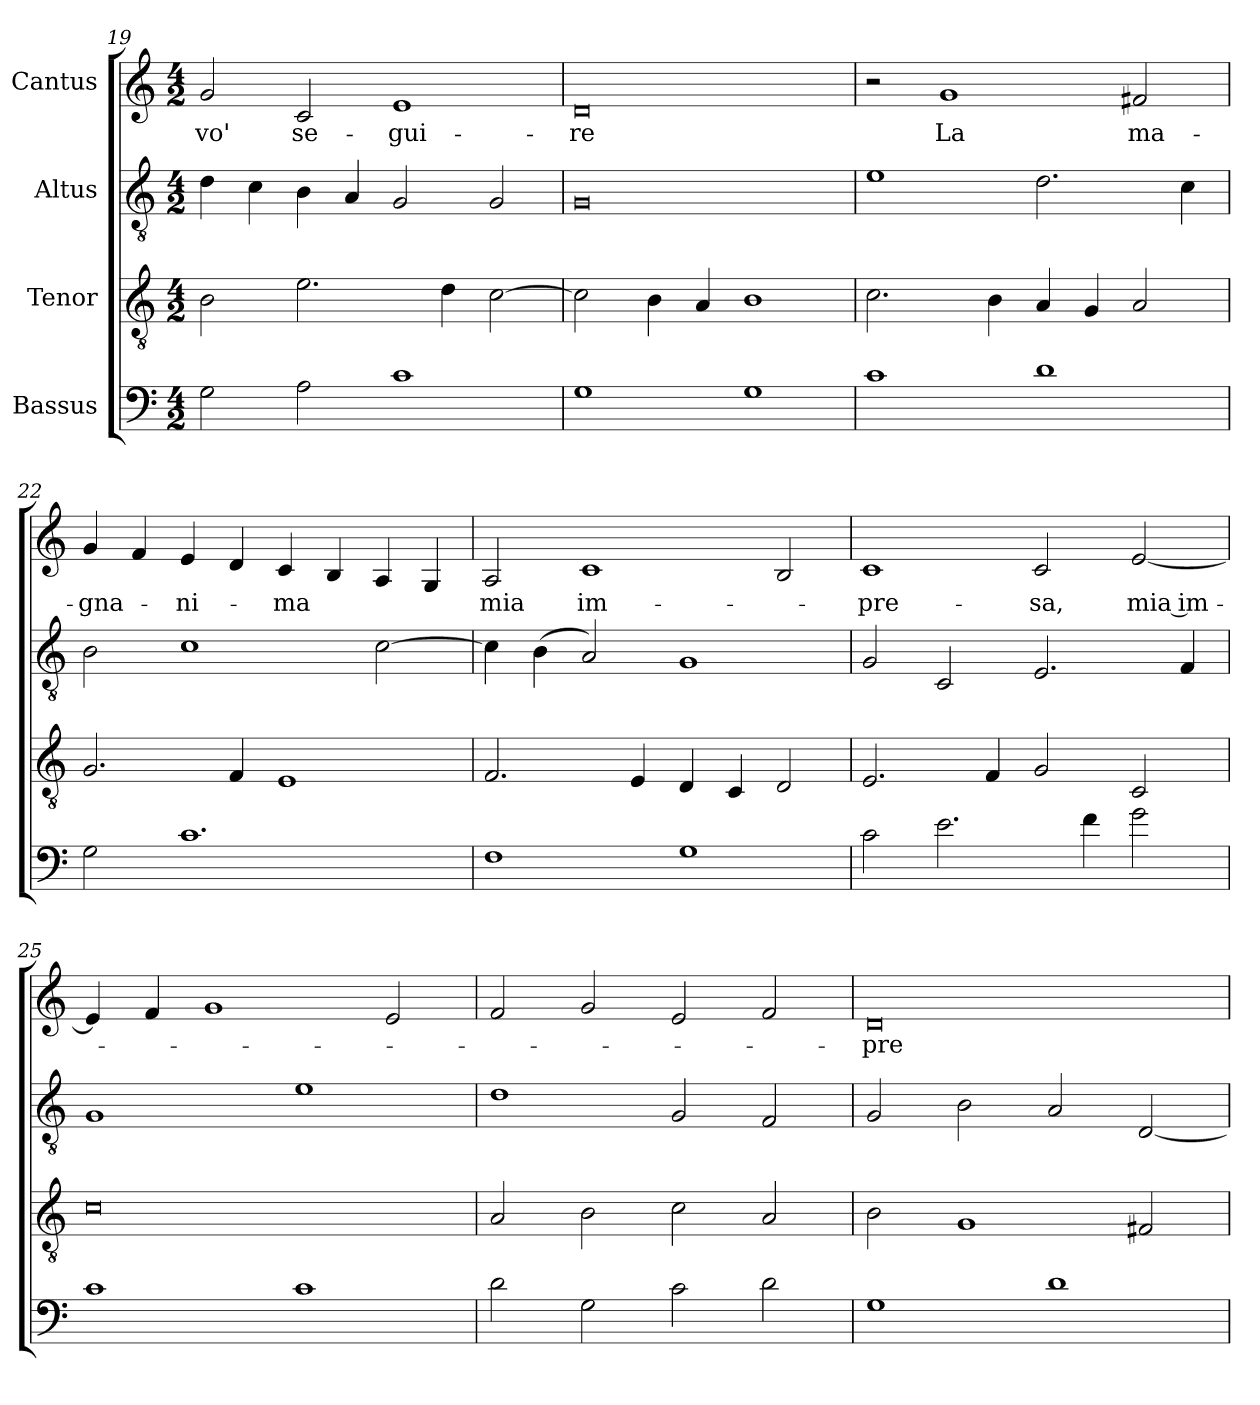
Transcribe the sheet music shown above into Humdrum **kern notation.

**kern	**kern	**kern	**kern	**text
*part4	*part3	*part2	*part1	*part1
*staff4	*staff3	*staff2	*staff1	*staff1
*I"Bassus	*I"Tenor	*I"Altus	*I"Cantus	*
!!LO:PB:g=z
*clefF4	*clefGv2	*clefGv2	*clefG2	*
*ITrd7c12	*	*	*	*
*k[]	*k[]	*k[]	*k[]	*
*C:	*C:	*C:	*C:	*
*M4/2	*M4/2	*M4/2	*M4/2	*
=19	=19	=19	=19	=19
!	!	!	!	!LO:LY:b
2GG\	2B\	4d\	2g/	vo'
.	.	4c\	.	.
!	!	!	!	!LO:LY:b
2AA\	2.e\	4B\	2c/	se-
.	.	4A/	.	.
!	!	!	!	!LO:LY:b
1C	.	2G/	1e	-gui-
.	4d\	.	.	.
.	[>2c\	2G/	.	.
=20	=20	=20	=20	=20
!	!	!	!	!LO:LY:b
1GG	2c\]	0G	0d	-re
.	4B\	.	.	.
.	4A/	.	.	.
1GG	1B	.	.	.
=21	=21	=21	=21	=21
1C	2.c\	1e	2r	.
!	!	!	!	!LO:LY:b
.	.	.	1g	La
.	4B\	.	.	.
1D	4A/	2.d\	.	.
.	4G/	.	.	.
!	!	!	!	!LO:LY:b
.	2A/	.	2f#/	ma-
.	.	4c\	.	.
=22	=22	=22	=22	=22
!	!	!	!	!LO:LY:b
2GG\	2.G/	2B\	4g/	-gna-
.	.	.	4f/	.
!	!	!	!	!LO:LY:b
1.C	.	1c	4e/	-ni-
.	4F/	.	4d/	.
!	!	!	!	!LO:LY:b
.	1E	.	4c/	-ma
.	.	.	4B/	.
.	.	[>2c\	4A/	.
.	.	.	4G/	.
=23	=23	=23	=23	=23
!	!	!	!	!LO:LY:b
1FF	2.F/	4c\]	2A/	mia
.	.	(>4B\	.	.
!	!	!	!	!LO:LY:b
.	.	2A/)	1c	im-
.	4E/	.	.	.
1GG	4D/	1G	.	.
.	4C/	.	.	.
.	2D/	.	2B/	.
=24	=24	=24	=24	=24
!	!	!	!	!LO:LY:b
2C\	2.E/	2G/	1c	-pre-
2.E\	.	2C/	.	.
.	4F/	.	.	.
!	!	!	!	!LO:LY:b
.	2G/	2.E/	2c/	-sa,
4F\	.	.	.	.
!	!	!	!	!LO:LY:b
2G\	2C/	.	[<2e/	mia im-
.	.	4F/	.	.
!!LO:LB:g=z
=25	=25	=25	=25	=25
1C	0c	1G	4e/]	.
.	.	.	4f/	.
.	.	.	1g	.
1C	.	1e	.	.
.	.	.	2e/	.
=26	=26	=26	=26	=26
2D\	2A/	1d	2f/	.
2GG\	2B\	.	2g/	.
2C\	2c\	2G/	2e/	.
2D\	2A/	2F/	2f/	.
=27	=27	=27	=27	=27
!	!	!	!	!LO:LY:b
1GG	2B\	2G/	0d	-pre
.	1G	2B\	.	.
1D	.	2A/	.	.
.	2F#/	[<2D/	.	.
=	=	=	=	=
*-	*-	*-	*-	*-
